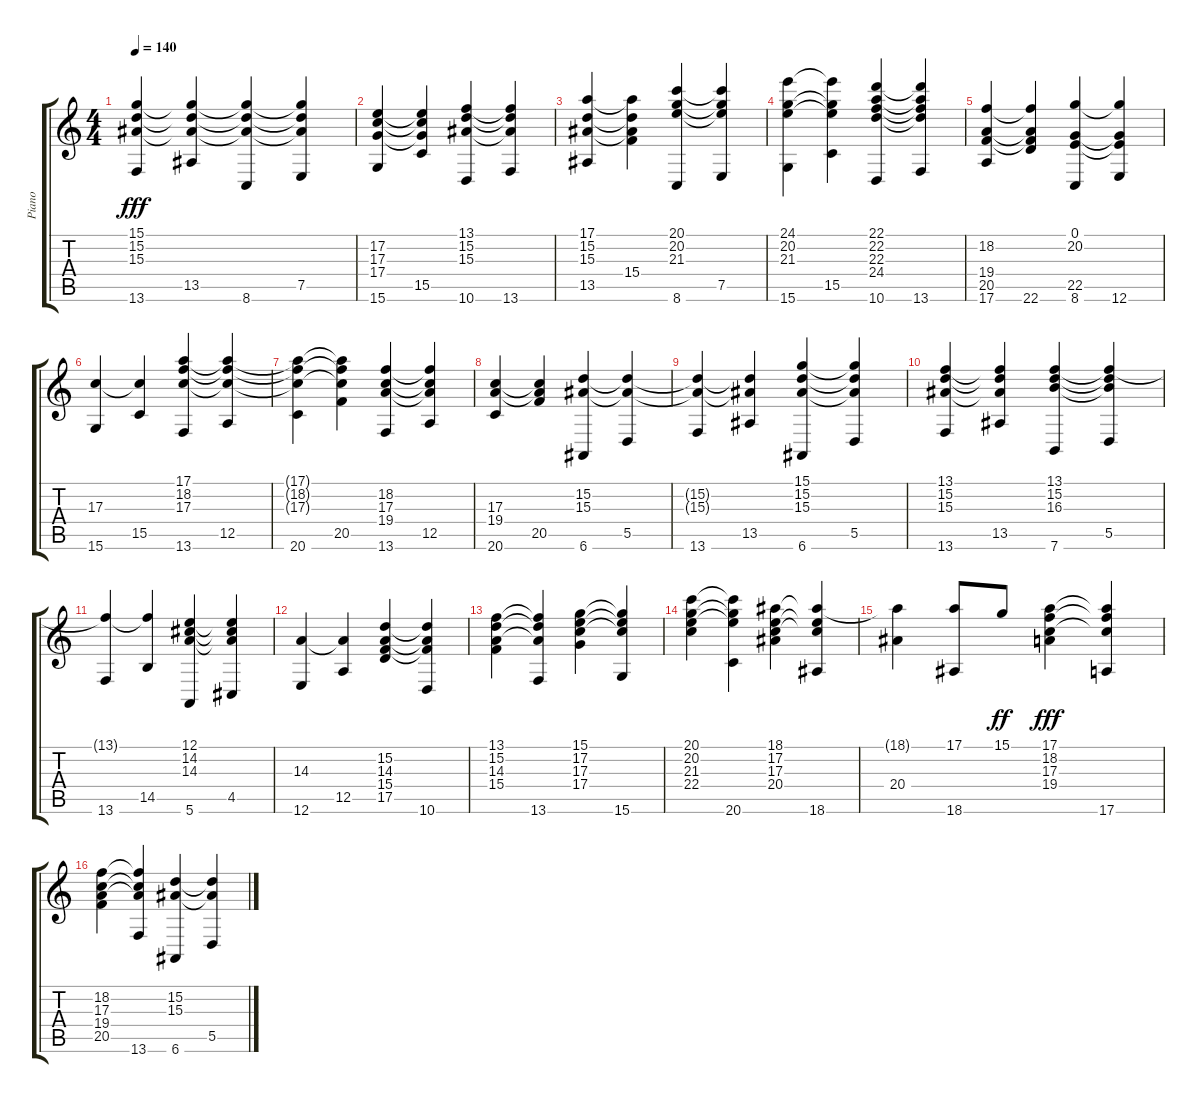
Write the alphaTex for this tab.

\track ("Piano" "Piano") {instrument acousticgrandpiano}
\staff {score tabs}
\tuning (E4 B3 G3 D3 A2 E2) {hide}
\ts (4 4)
\tempo 140
\clef g2
\ks c
(15.1 15.2 15.3 13.6).4{dy fff} (15.1{t} 15.2{t} 15.3{t} 13.5).4 (15.1{t} 15.2{t} 15.3{t} 8.6).4 (15.1{t} 15.2{t} 15.3{t} 7.5).4 |
(17.2 17.3 17.4 15.6).4 (17.2{t} 17.3{t} 17.4{t} 15.5).4 (13.1 15.2 15.3 10.6).4 (13.1{t} 15.2{t} 15.3{t} 13.6).4 |
(17.1 15.2 15.3 13.5).4 (17.1{t} 15.2{t} 15.3{t} 15.4).4 (20.1 20.2 21.3 8.6).4 (20.1{t} 20.2{t} 21.3{t} 7.5).4 |
(24.1 20.2 21.3 15.6).4 (24.1{t} 20.2{t} 21.3{t} 15.5).4 (22.1 22.2 22.3 24.4 10.6).4{volume 14} (22.1{t} 22.2{t} 22.3{t} 24.4{t} 13.6).4 |
(18.2 19.4 20.5 17.6).4 (18.2{t} 19.4{t} 20.5{t} 22.6).4 (0.1 20.2 22.5 8.6).4 (0.1{t} 20.2{t} 22.5{t} 12.6).4 |
(17.3 15.6).4 (17.3{t} 15.5).4 (17.1 18.2 17.3 13.6).4 (17.1{t} 18.2{t} 17.3{t} 12.5).4 |
(17.1{t} 18.2{t} 17.3{t} 20.6).4 (17.1{t} 18.2{t} 17.3{t} 20.5).4 (18.2 17.3 19.4 13.6).4 (18.2{t} 17.3{t} 19.4{t} 12.5).4 |
(17.3 19.4 20.6).4 (17.3{t} 19.4{t} 20.5).4 (15.2 15.3 6.6).4 (15.2{t} 15.3{t} 5.5).4 |
(15.2{t} 15.3{t} 13.6).4 (15.2{t} 15.3{t} 13.5).4 (15.1 15.2 15.3 6.6).4 (15.1{t} 15.2{t} 15.3{t} 5.5).4 |
(13.1 15.2 15.3 13.6).4 (13.1{t} 15.2{t} 15.3{t} 13.5).4 (13.1 15.2 16.3 7.6).4 (13.1{t} 15.2{t} 16.3{t} 5.5).4 |
(13.1{t} 13.6).4 (13.1{t} 14.5).4 (12.1 14.2 14.3 5.6).4 (12.1{t} 14.2{t} 14.3{t} 4.5).4 |
(14.3 12.6).4 (14.3{t} 12.5).4 (15.2 14.3 15.4 17.5).4 (15.2{t} 14.3{t} 15.4{t} 10.6).4 |
(13.1 15.2 14.3 15.4).4 (13.1{t} 15.2{t} 14.3{t} 13.6).4 (15.1 17.2 17.3 17.4).4 (15.1{t} 17.2{t} 17.3{t} 15.6).4 |
(20.1 20.2 21.3 22.4).4 (20.1{t} 20.2{t} 21.3{t} 20.6).4 (18.1 17.2 17.3 20.4).4 (18.1{t} 17.2{t} 17.3{t} 18.6).4 |
(18.1{t} 20.4).4 (17.1 18.6).8 15.1.8{dy ff} (17.1 18.2 17.3 19.4).4{dy fff} (17.1{t} 18.2{t} 17.3{t} 17.6).4 |
(18.2 17.3 19.4 20.5).4 (18.2{t} 17.3{t} 19.4{t} 13.6).4 (15.2 15.3 6.6).4 (15.2{t} 15.3{t} 5.5).4
